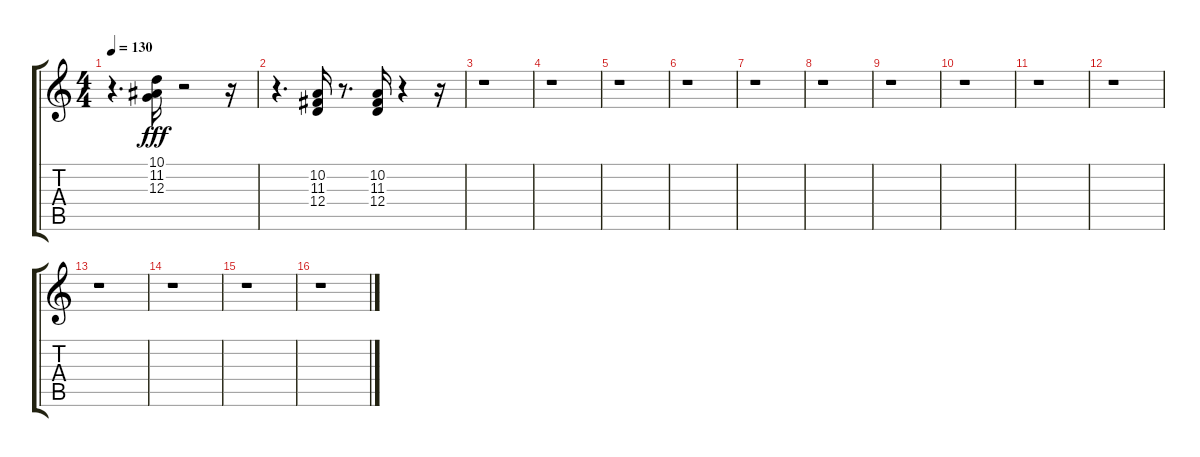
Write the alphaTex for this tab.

\track "" {instrument percussiveorgan}
\staff {score tabs}
\tuning (E4 B3 G3 D3 A2 E2) {hide}
\ts (4 4)
\tempo 130
\clef g2
\ks c
r.4{d dy fff} (10.1 11.2 12.3).16 r.2 r.16 |
r.4{d} (10.2 11.3 12.4).16 r.8{d} (10.2 11.3 12.4).16 r.4 r.16 |
r.1 |
r.1 |
r.1 |
r.1 |
r.1 |
r.1 |
r.1 |
r.1 |
r.1 |
r.1 |
r.1 |
r.1 |
r.1 |
r.1
